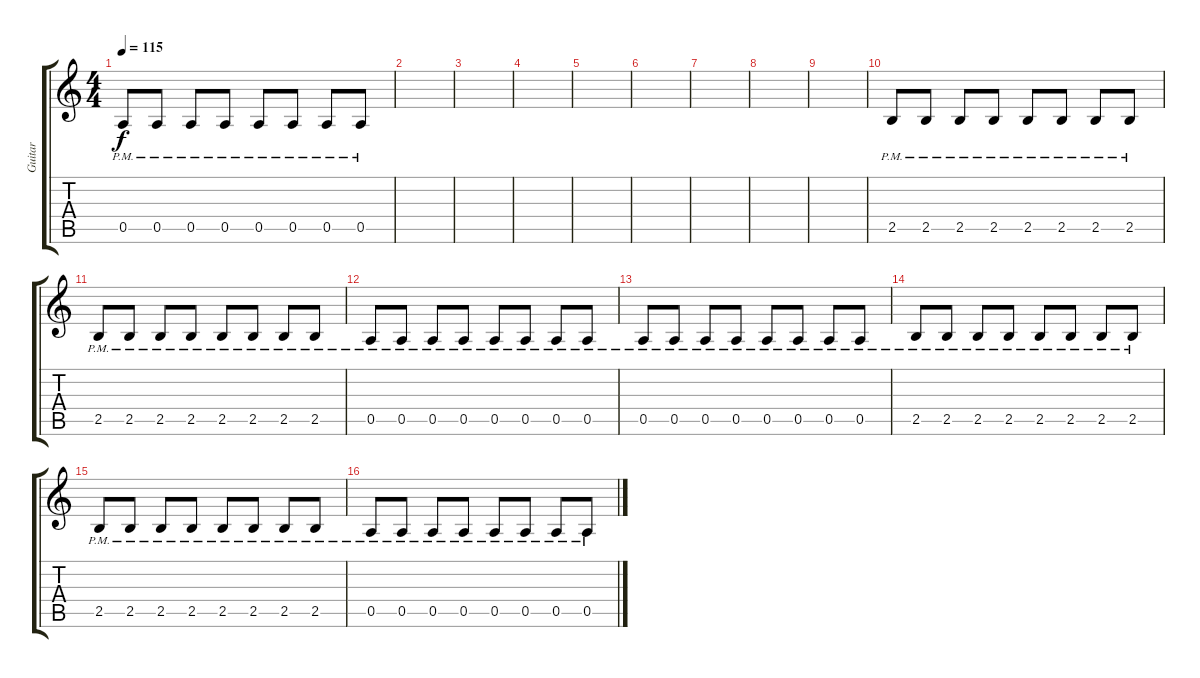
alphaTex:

\track ("Guitar" "Guitar") {instrument distortionguitar}
\staff {score tabs}
\tuning (E4 B3 G3 D3 A2 D2) {hide}
\ts (4 4)
\tempo 115
\clef g2
\ks c
0.5{pm}.8{dy f} 0.5{pm}.8 0.5{pm}.8 0.5{pm}.8 0.5{pm}.8 0.5{pm}.8 0.5{pm}.8 0.5{pm}.8 |
|
|
|
|
|
|
|
|
2.5{pm}.8 2.5{pm}.8 2.5{pm}.8 2.5{pm}.8 2.5{pm}.8 2.5{pm}.8 2.5{pm}.8 2.5{pm}.8 |
2.5{pm}.8 2.5{pm}.8 2.5{pm}.8 2.5{pm}.8 2.5{pm}.8 2.5{pm}.8 2.5{pm}.8 2.5{pm}.8 |
0.5{pm}.8 0.5{pm}.8 0.5{pm}.8 0.5{pm}.8 0.5{pm}.8 0.5{pm}.8 0.5{pm}.8 0.5{pm}.8 |
0.5{pm}.8 0.5{pm}.8 0.5{pm}.8 0.5{pm}.8 0.5{pm}.8 0.5{pm}.8 0.5{pm}.8 0.5{pm}.8 |
2.5{pm}.8 2.5{pm}.8 2.5{pm}.8 2.5{pm}.8 2.5{pm}.8 2.5{pm}.8 2.5{pm}.8 2.5{pm}.8 |
2.5{pm}.8 2.5{pm}.8 2.5{pm}.8 2.5{pm}.8 2.5{pm}.8 2.5{pm}.8 2.5{pm}.8 2.5{pm}.8 |
0.5{pm}.8 0.5{pm}.8 0.5{pm}.8 0.5{pm}.8 0.5{pm}.8 0.5{pm}.8 0.5{pm}.8 0.5{pm}.8
